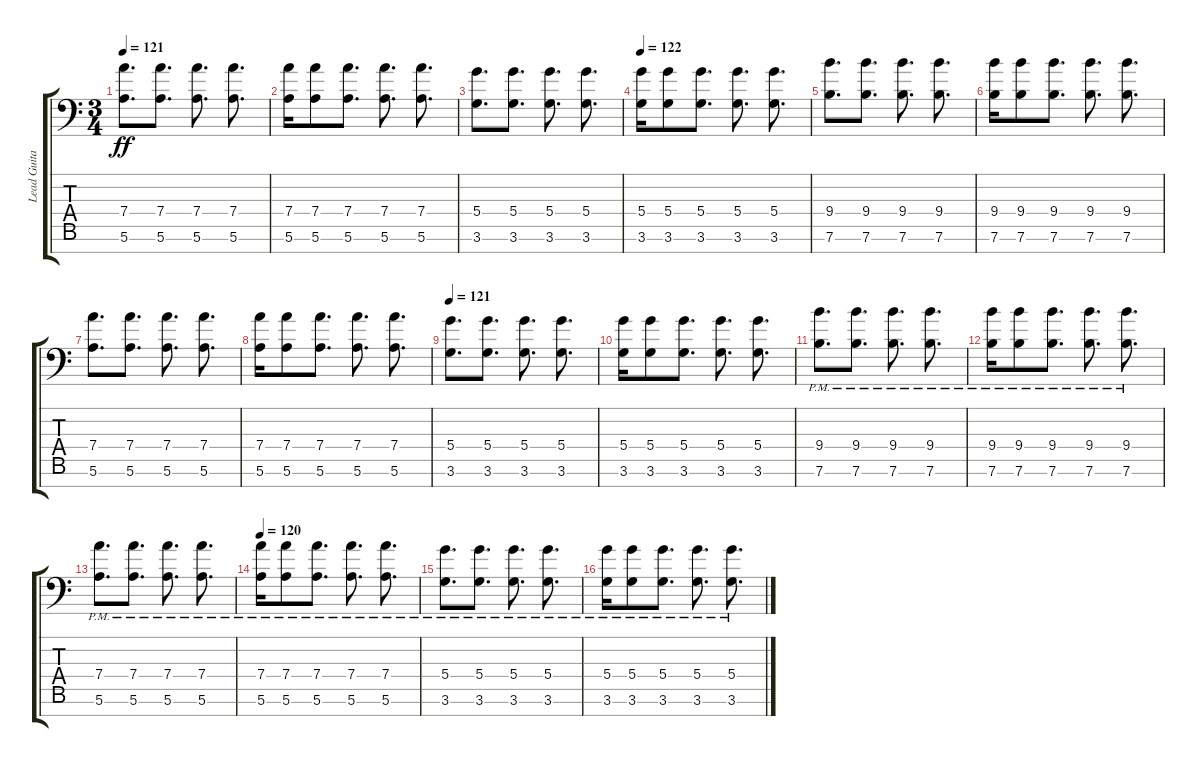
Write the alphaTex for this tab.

\track ("Lead Guitar #2" "Lead Guita") {instrument distortionguitar}
\staff {score tabs}
\tuning (D4 A3 E3 D3 A2 E2 A1) {hide}
\ts (3 4)
\tempo 121
\clef f4
\ks c
(7.4 5.6).8{d dy ff} (7.4 5.6).8{d} (7.4 5.6).8{d} (7.4 5.6).8{d} |
(7.4 5.6).16 (7.4 5.6).8 (7.4 5.6).8{d} (7.4 5.6).8{d} (7.4 5.6).8{d} |
(5.4 3.6).8{d} (5.4 3.6).8{d} (5.4 3.6).8{d} (5.4 3.6).8{d} |
\tempo 122
(5.4 3.6).16 (5.4 3.6).8 (5.4 3.6).8{d} (5.4 3.6).8{d} (5.4 3.6).8{d} |
(9.4 7.6).8{d} (9.4 7.6).8{d} (9.4 7.6).8{d} (9.4 7.6).8{d} |
(9.4 7.6).16 (9.4 7.6).8 (9.4 7.6).8{d} (9.4 7.6).8{d} (9.4 7.6).8{d} |
(7.4 5.6).8{d} (7.4 5.6).8{d} (7.4 5.6).8{d} (7.4 5.6).8{d} |
(7.4 5.6).16 (7.4 5.6).8 (7.4 5.6).8{d} (7.4 5.6).8{d} (7.4 5.6).8{d} |
\tempo 121
(5.4 3.6).8{d} (5.4 3.6).8{d} (5.4 3.6).8{d} (5.4 3.6).8{d} |
(5.4 3.6).16 (5.4 3.6).8 (5.4 3.6).8{d} (5.4 3.6).8{d} (5.4 3.6).8{d} |
(9.4{pm} 7.6{pm}).8{d} (9.4{pm} 7.6{pm}).8{d} (9.4{pm} 7.6{pm}).8{d} (9.4{pm} 7.6{pm}).8{d} |
(9.4{pm} 7.6{pm}).16 (9.4{pm} 7.6{pm}).8 (9.4{pm} 7.6{pm}).8{d} (9.4{pm} 7.6{pm}).8{d} (9.4{pm} 7.6{pm}).8{d} |
(7.4{pm} 5.6{pm}).8{d} (7.4{pm} 5.6{pm}).8{d} (7.4{pm} 5.6{pm}).8{d} (7.4{pm} 5.6{pm}).8{d} |
\tempo 120
(7.4{pm} 5.6{pm}).16 (7.4{pm} 5.6{pm}).8 (7.4{pm} 5.6{pm}).8{d} (7.4{pm} 5.6{pm}).8{d} (7.4{pm} 5.6{pm}).8{d} |
(5.4{pm} 3.6{pm}).8{d} (5.4{pm} 3.6{pm}).8{d} (5.4{pm} 3.6{pm}).8{d} (5.4{pm} 3.6{pm}).8{d} |
(5.4{pm} 3.6{pm}).16 (5.4{pm} 3.6{pm}).8 (5.4{pm} 3.6{pm}).8{d} (5.4{pm} 3.6{pm}).8{d} (5.4{pm} 3.6{pm}).8{d}
